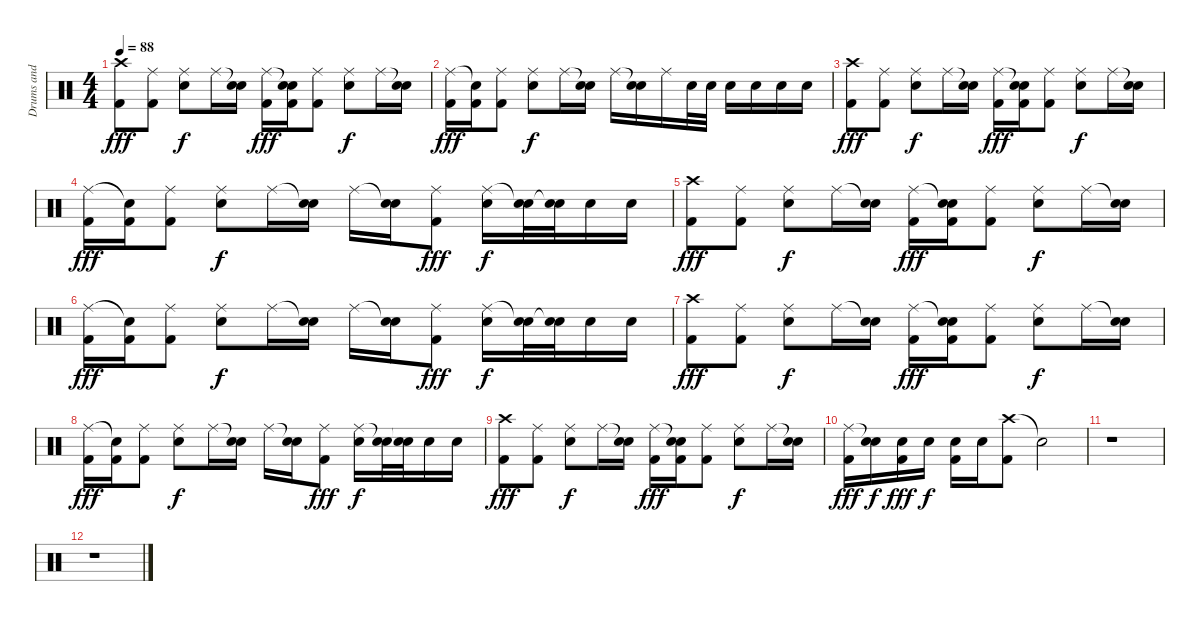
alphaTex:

\track ("Drums and Percussion" "Drums and ") {instrument percussion}
\staff {score}
\articulation defaults
\ts (4 4)
\tempo 88
\clef neutral
\ks c
("Crash high (hit)" "Kick (hit) 2").8{dy fff} ("Ride (middle)" "Kick (hit) 2").8 ("Ride (middle)" "Snare (hit) 2").8{dy f} "Ride (middle)".16 ("Snare (hit)"{t} "Snare (hit) 2").16 ("Ride (middle)" "Kick (hit) 2").16{dy fff} ("Snare (hit)"{t} "Snare (hit) 2" "Kick (hit) 2").16 ("Ride (middle)" "Kick (hit) 2").8 ("Ride (middle)" "Snare (hit) 2").8{dy f} "Ride (middle)".16 ("Snare (hit)"{t} "Snare (hit) 2").16 |
("Ride (middle)" "Kick (hit) 2").16{dy fff} ("Snare (hit)"{t} "Kick (hit) 2").16 ("Ride (middle)" "Kick (hit) 2").8 ("Ride (middle)" "Snare (hit) 2").8{dy f} "Ride (middle)".16 ("Snare (hit)"{t} "Snare (hit) 2").16 "Ride (middle)".16 ("Snare (hit)"{t} "Snare (hit) 2").16 "Ride (middle)".16 "Snare (hit) 2".32 "Snare (hit) 2".32 "Snare (hit) 2".16 "Snare (hit) 2".16 "Snare (hit) 2".16 "Snare (hit) 2".16 |
("Crash high (hit)" "Kick (hit) 2").8{dy fff} ("Ride (middle)" "Kick (hit) 2").8 ("Ride (middle)" "Snare (hit) 2").8{dy f} "Ride (middle)".16 ("Snare (hit)"{t} "Snare (hit) 2").16 ("Ride (middle)" "Kick (hit) 2").16{dy fff} ("Snare (hit)"{t} "Snare (hit) 2" "Kick (hit) 2").16 ("Ride (middle)" "Kick (hit) 2").8 ("Ride (middle)" "Snare (hit) 2").8{dy f} "Ride (middle)".16 ("Snare (hit)"{t} "Snare (hit) 2").16 |
("Ride (middle)" "Kick (hit) 2").16{dy fff} ("Snare (hit)"{t} "Kick (hit) 2").16 ("Ride (middle)" "Kick (hit) 2").8 ("Ride (middle)" "Snare (hit) 2").8{dy f} "Ride (middle)".16 ("Snare (hit)"{t} "Snare (hit) 2").16 "Ride (middle)".16 ("Snare (hit)"{t} "Snare (hit) 2").16 ("Ride (middle)" "Kick (hit) 2").8{dy fff} ("Ride (middle)" "Snare (hit) 2").16{dy f} ("Snare (hit)"{t} "Snare (hit) 2").32 ("Snare (hit)"{t} "Snare (hit) 2").32 "Snare (hit) 2".16 "Snare (hit) 2".16 |
("Crash high (hit)" "Kick (hit) 2").8{dy fff} ("Ride (middle)" "Kick (hit) 2").8 ("Ride (middle)" "Snare (hit) 2").8{dy f} "Ride (middle)".16 ("Snare (hit)"{t} "Snare (hit) 2").16 ("Ride (middle)" "Kick (hit) 2").16{dy fff} ("Snare (hit)"{t} "Snare (hit) 2" "Kick (hit) 2").16 ("Ride (middle)" "Kick (hit) 2").8 ("Ride (middle)" "Snare (hit) 2").8{dy f} "Ride (middle)".16 ("Snare (hit)"{t} "Snare (hit) 2").16 |
("Ride (middle)" "Kick (hit) 2").16{dy fff} ("Snare (hit)"{t} "Kick (hit) 2").16 ("Ride (middle)" "Kick (hit) 2").8 ("Ride (middle)" "Snare (hit) 2").8{dy f} "Ride (middle)".16 ("Snare (hit)"{t} "Snare (hit) 2").16 "Ride (middle)".16 ("Snare (hit)"{t} "Snare (hit) 2").16 ("Ride (middle)" "Kick (hit) 2").8{dy fff} ("Ride (middle)" "Snare (hit) 2").16{dy f} ("Snare (hit)"{t} "Snare (hit) 2").32 ("Snare (hit)"{t} "Snare (hit) 2").32 "Snare (hit) 2".16 "Snare (hit) 2".16 |
("Crash high (hit)" "Kick (hit) 2").8{dy fff} ("Ride (middle)" "Kick (hit) 2").8 ("Ride (middle)" "Snare (hit) 2").8{dy f} "Ride (middle)".16 ("Snare (hit)"{t} "Snare (hit) 2").16 ("Ride (middle)" "Kick (hit) 2").16{dy fff} ("Snare (hit)"{t} "Snare (hit) 2" "Kick (hit) 2").16 ("Ride (middle)" "Kick (hit) 2").8 ("Ride (middle)" "Snare (hit) 2").8{dy f} "Ride (middle)".16 ("Snare (hit)"{t} "Snare (hit) 2").16 |
("Ride (middle)" "Kick (hit) 2").16{dy fff} ("Snare (hit)"{t} "Kick (hit) 2").16 ("Ride (middle)" "Kick (hit) 2").8 ("Ride (middle)" "Snare (hit) 2").8{dy f} "Ride (middle)".16 ("Snare (hit)"{t} "Snare (hit) 2").16 "Ride (middle)".16 ("Snare (hit)"{t} "Snare (hit) 2").16 ("Ride (middle)" "Kick (hit) 2").8{dy fff} ("Ride (middle)" "Snare (hit) 2").16{dy f} ("Snare (hit)"{t} "Snare (hit) 2").32 ("Snare (hit)"{t} "Snare (hit) 2").32 "Snare (hit) 2".16 "Snare (hit) 2".16 |
("Crash high (hit)" "Kick (hit) 2").8{dy fff} ("Ride (middle)" "Kick (hit) 2").8 ("Ride (middle)" "Snare (hit) 2").8{dy f} "Ride (middle)".16 ("Snare (hit)"{t} "Snare (hit) 2").16 ("Ride (middle)" "Kick (hit) 2").16{dy fff} ("Snare (hit)"{t} "Snare (hit) 2" "Kick (hit) 2").16 ("Ride (middle)" "Kick (hit) 2").8 ("Ride (middle)" "Snare (hit) 2").8{dy f} "Ride (middle)".16 ("Snare (hit)"{t} "Snare (hit) 2").16 |
("Ride (middle)" "Kick (hit) 2").16{dy fff} ("Snare (hit)"{t} "Snare (hit) 2").16{dy f} ("Snare (hit) 2" "Kick (hit) 2").16{dy fff} "Snare (hit) 2".16{dy f} ("Snare (hit) 2" "Kick (hit) 2").16 "Snare (hit) 2".16 ("Crash high (hit)" "Kick (hit) 2").8 "Snare (hit)"{t}.2 |
r.1 |
r.1
